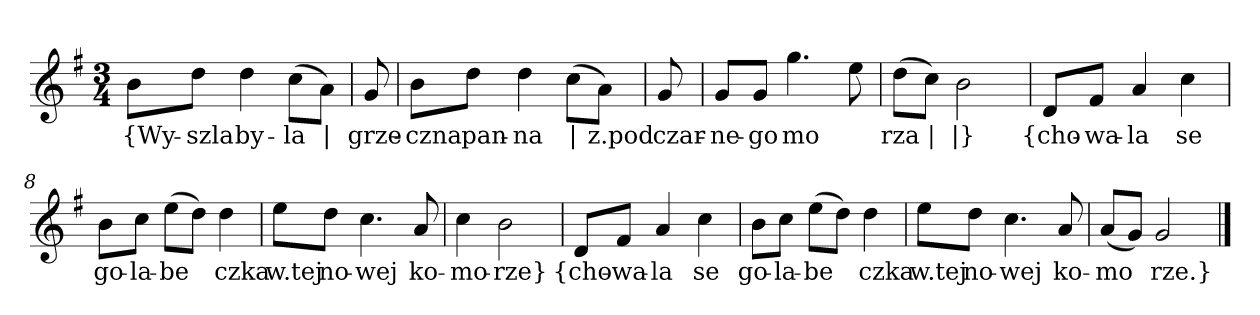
**kern	**text
*part1	*part1
*staff1	*staff1
*clefG2	*
*k[f#]	*
*G:	*
*M3/4	*
=	=
8b\L	{Wy-
8dd\J	-szla
4dd	by-
(8cc\L	-la
8a\J)	|
=2y	=2y
8g	grze-
=3	=3
8b\L	-czna
8dd\J	pan-
4dd	-na
(8cc\L	|
8a\J)	z.pod
=4y	=4y
8g	czar-
=5	=5
8g/L	-ne-
8g/J	-go
4.gg	mo
8ee	--
=6	=6
(8dd\L	-rza
8cc\J)	|
2b	|}
=7y	=7y
8d/L	{cho-
8f#/J	-wa-
4a	-la
4cc	se
=8	=8
8b\L	go-
8cc\J	-la-
(8ee\L	-be
8dd\J)	--
4dd	-czka
=9	=9
8ee\L	w.tej
8dd\J	no-
4.cc	-wej
8a	ko-
=10	=10
4cc	-mo-
2b	-rze}
=11y	=11y
8d/L	{cho-
8f#/J	-wa-
4a	-la
4cc	se
=12	=12
8b\L	go-
8cc\J	-la-
(8ee\L	-be
8dd\J)	--
4dd	-czka
=13	=13
8ee\L	w.tej
8dd\J	no-
4.cc	-wej
8a	ko-
=14	=14
(8a/L	-mo
8g/J)	--
2g	-rze.}
==	==
*-	*-
